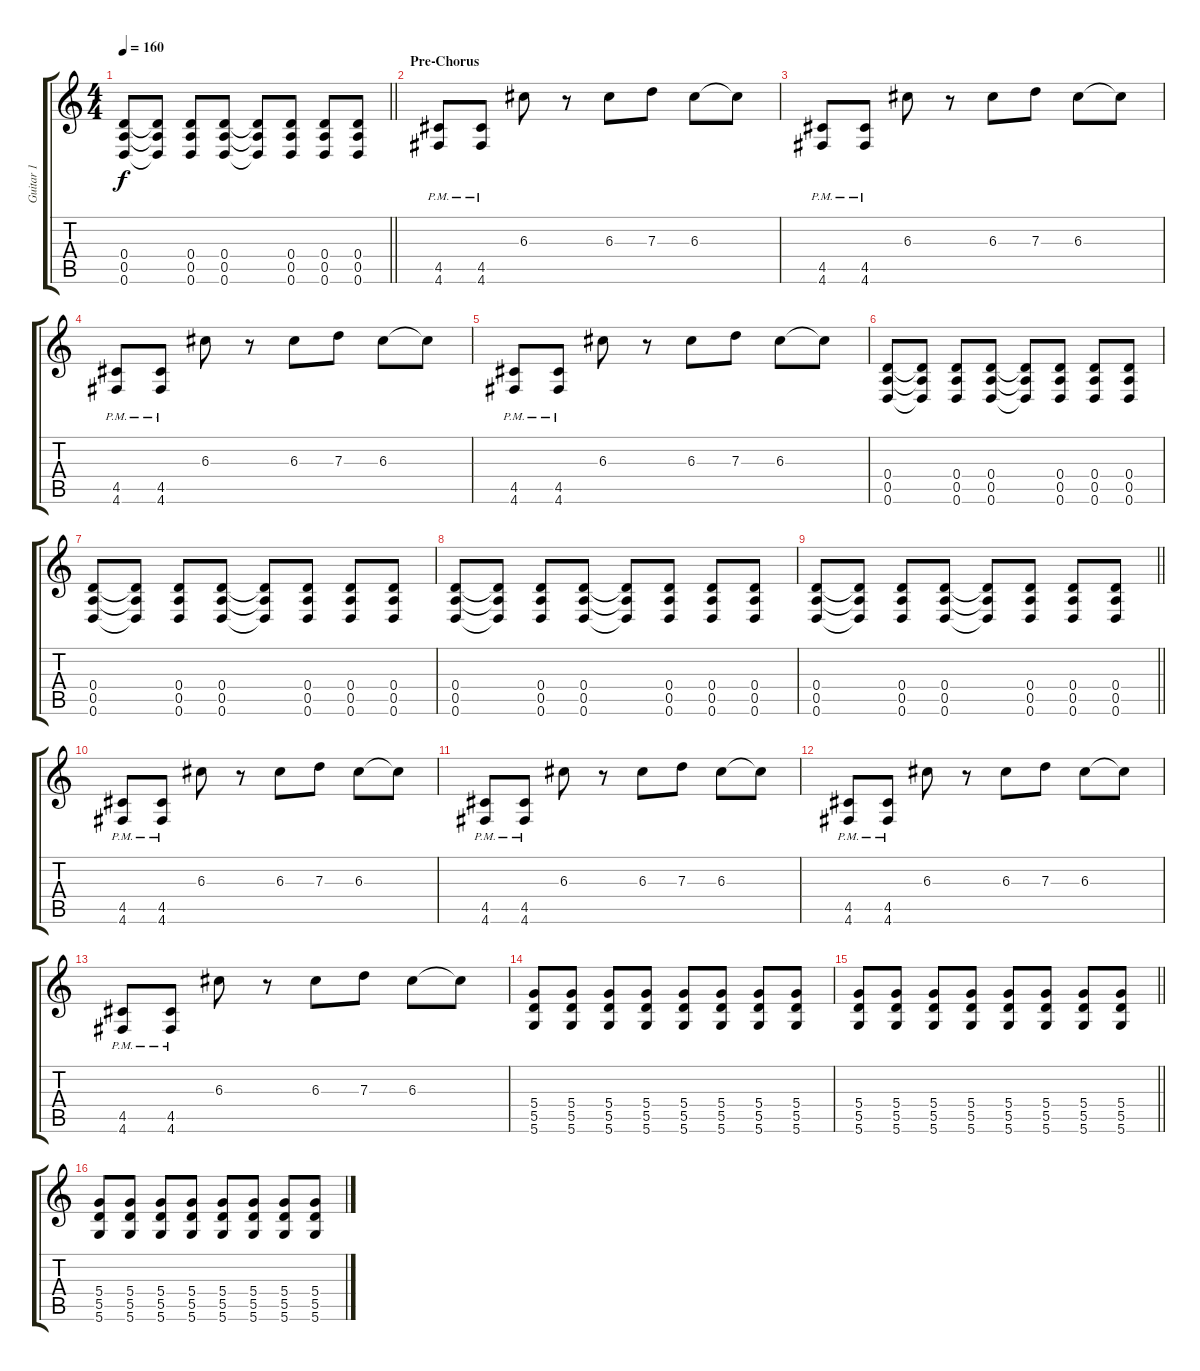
\track ("Guitar 1" "Guitar 1") {instrument distortionguitar}
\staff {score tabs}
\tuning (E4 B3 G3 D3 A2 D2) {hide}
\ts (4 4)
\tempo 160
\clef g2
\barLineRight lightlight
\ks c
(0.4 0.5 0.6).8{dy f} (0.4{t} 0.5{t} 0.6{t}).8 (0.4 0.5 0.6).8 (0.4 0.5 0.6).8 (0.4{t} 0.5{t} 0.6{t}).8 (0.4 0.5 0.6).8 (0.4 0.5 0.6).8 (0.4 0.5 0.6).8 |
\section ("" "Pre-Chorus")
(4.5{pm} 4.6{pm}).8 (4.5{pm} 4.6).8 6.3.8 r.8 6.3.8 7.3.8 6.3.8 6.3{t}.8 |
(4.5{pm} 4.6{pm}).8 (4.5{pm} 4.6).8 6.3.8 r.8 6.3.8 7.3.8 6.3.8 6.3{t}.8 |
(4.5{pm} 4.6{pm}).8 (4.5{pm} 4.6).8 6.3.8 r.8 6.3.8 7.3.8 6.3.8 6.3{t}.8 |
(4.5{pm} 4.6{pm}).8 (4.5{pm} 4.6).8 6.3.8 r.8 6.3.8 7.3.8 6.3.8 6.3{t}.8 |
(0.4 0.5 0.6).8 (0.4{t} 0.5{t} 0.6{t}).8 (0.4 0.5 0.6).8 (0.4 0.5 0.6).8 (0.4{t} 0.5{t} 0.6{t}).8 (0.4 0.5 0.6).8 (0.4 0.5 0.6).8 (0.4 0.5 0.6).8 |
(0.4 0.5 0.6).8 (0.4{t} 0.5{t} 0.6{t}).8 (0.4 0.5 0.6).8 (0.4 0.5 0.6).8 (0.4{t} 0.5{t} 0.6{t}).8 (0.4 0.5 0.6).8 (0.4 0.5 0.6).8 (0.4 0.5 0.6).8 |
(0.4 0.5 0.6).8 (0.4{t} 0.5{t} 0.6{t}).8 (0.4 0.5 0.6).8 (0.4 0.5 0.6).8 (0.4{t} 0.5{t} 0.6{t}).8 (0.4 0.5 0.6).8 (0.4 0.5 0.6).8 (0.4 0.5 0.6).8 |
\barLineRight lightlight
(0.4 0.5 0.6).8 (0.4{t} 0.5{t} 0.6{t}).8 (0.4 0.5 0.6).8 (0.4 0.5 0.6).8 (0.4{t} 0.5{t} 0.6{t}).8 (0.4 0.5 0.6).8 (0.4 0.5 0.6).8 (0.4 0.5 0.6).8 |
(4.5{pm} 4.6{pm}).8 (4.5{pm} 4.6).8 6.3.8 r.8 6.3.8 7.3.8 6.3.8 6.3{t}.8 |
(4.5{pm} 4.6{pm}).8 (4.5{pm} 4.6).8 6.3.8 r.8 6.3.8 7.3.8 6.3.8 6.3{t}.8 |
(4.5{pm} 4.6{pm}).8 (4.5{pm} 4.6).8 6.3.8 r.8 6.3.8 7.3.8 6.3.8 6.3{t}.8 |
(4.5{pm} 4.6{pm}).8 (4.5{pm} 4.6).8 6.3.8 r.8 6.3.8 7.3.8 6.3.8 6.3{t}.8 |
(5.4 5.5 5.6).8 (5.4 5.5 5.6).8 (5.4 5.5 5.6).8 (5.4 5.5 5.6).8 (5.4 5.5 5.6).8 (5.4 5.5 5.6).8 (5.4 5.5 5.6).8 (5.4 5.5 5.6).8 |
\barLineRight lightlight
(5.4 5.5 5.6).8 (5.4 5.5 5.6).8 (5.4 5.5 5.6).8 (5.4 5.5 5.6).8 (5.4 5.5 5.6).8 (5.4 5.5 5.6).8 (5.4 5.5 5.6).8 (5.4 5.5 5.6).8 |
(5.4 5.5 5.6).8 (5.4 5.5 5.6).8 (5.4 5.5 5.6).8 (5.4 5.5 5.6).8 (5.4 5.5 5.6).8 (5.4 5.5 5.6).8 (5.4 5.5 5.6).8 (5.4 5.5 5.6).8
